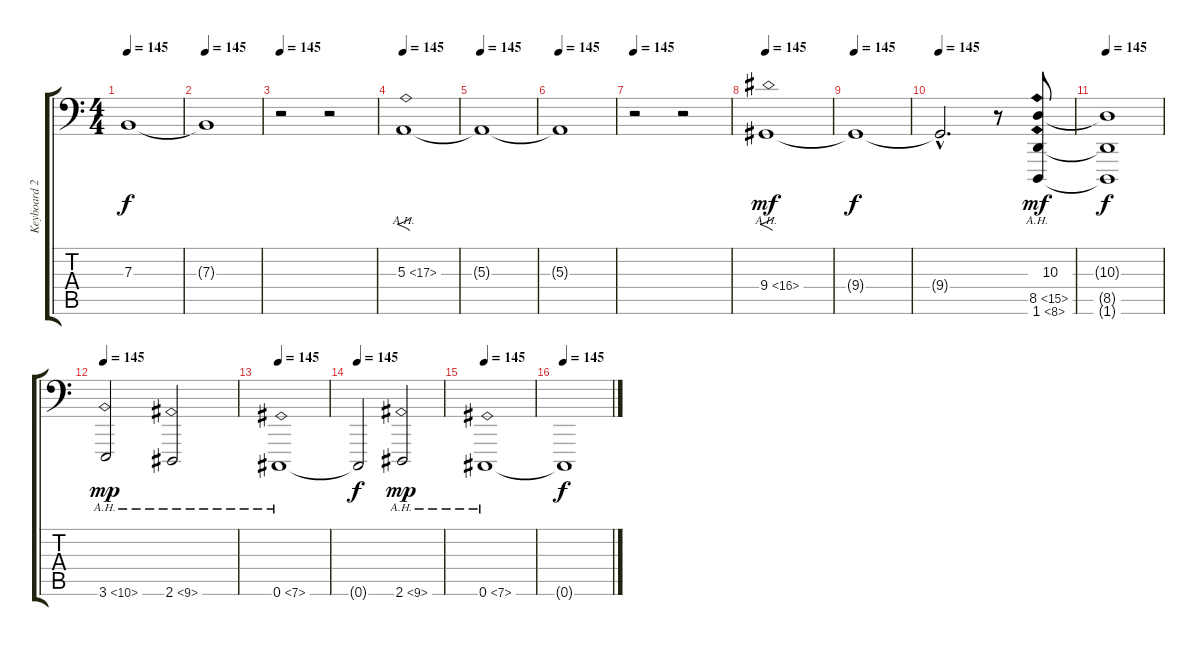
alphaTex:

\track ("Keyboard 2" "Keyboard 2") {instrument stringensemble1}
\staff {score tabs}
\tuning (Db3 Ab2 E2 B1 Gb1 Db1) {hide}
\ts (4 4)
\tempo 145
\clef f4
\ks c
7.3{t}.1{dy f} |
\tempo 145
7.3{t}.1{volume 0} |
\tempo 145
r.2 r.2{volume 15} |
\tempo 145
5.3{ah 12}.1{f balance 8} |
\tempo 145
5.3{t}.1 |
\tempo 145
5.3{t}.1{volume 0} |
\tempo 145
r.2 r.2{volume 15} |
\tempo 145
9.4{ah 7}.1{f dy mf} |
\tempo 145
9.4{t}.1{dy f} |
\tempo 145
9.4{hac t}.2{d volume 0} r.8{volume 0} (10.3 8.5{ah 7} 1.6{ah 7}).8{dy mf volume 15} |
\tempo 145
(10.3{t} 8.5{t} 1.6{t}).1{dy f} |
\tempo 145
3.6{ah 7}.2{dy mp balance 0} 2.6{ah 7}.2 |
\tempo 145
0.6{ah 7}.1 |
\tempo 145
0.6{t}.2{dy f} 2.6{ah 7}.2{dy mp balance 14} |
\tempo 145
0.6{ah 7}.1{balance 14} |
\tempo 145
0.6{t}.1{dy f}
